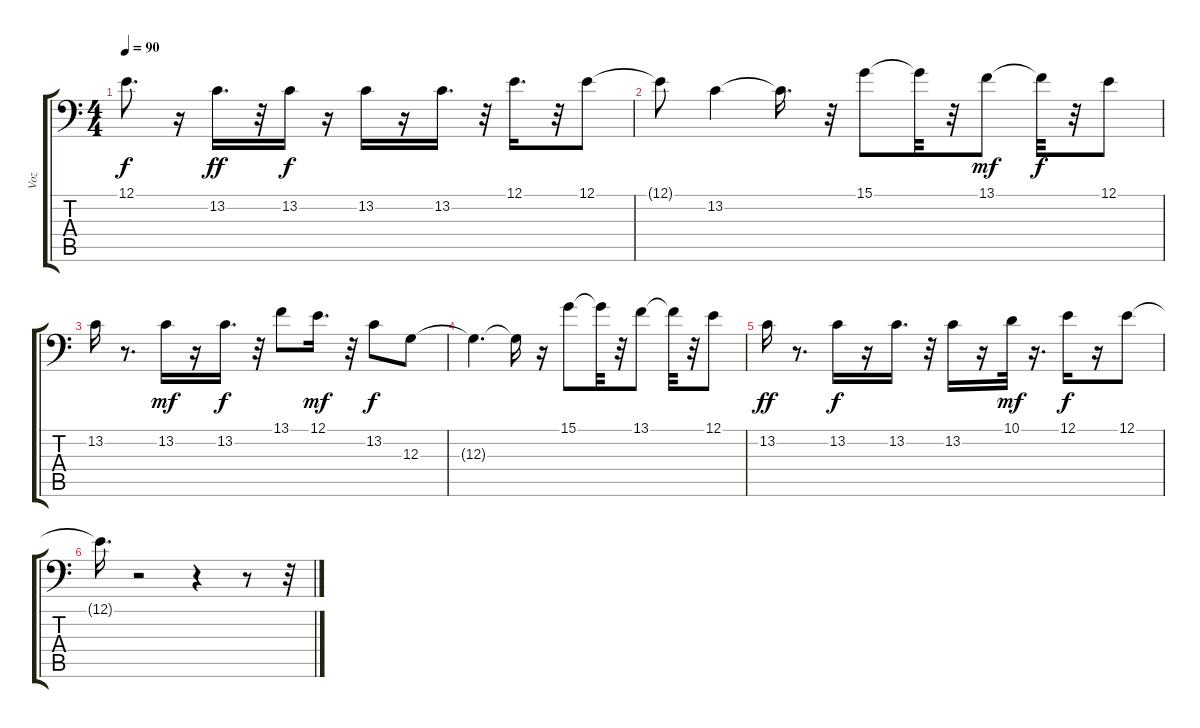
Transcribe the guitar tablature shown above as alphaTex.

\track ("Voz" "Voz") {instrument tenorsax}
\staff {score tabs}
\tuning (E3 B2 G2 D2 A1 E1) {hide}
\ts (4 4)
\tempo 90
\clef f4
\ks c
12.1.8{d dy f} r.16 13.2.16{d dy ff} r.32 13.2.16{dy f} r.16 13.2.16 r.16 13.2.16{d} r.32 12.1.16{d} r.32 12.1.8 |
12.1{t}.8 13.2.4 13.2{t}.16{d} r.32 15.1.8 15.1{t}.32 r.32 13.1.8{dy mf} 13.1{t}.32{dy f} r.32 12.1.8 |
13.2.16 r.8{d} 13.2.16{dy mf} r.16 13.2.16{d dy f} r.32 13.1.8 12.1.16{d dy mf} r.32 13.2.8{dy f} 12.3.8 |
12.3{t}.4{d} 12.3{t}.16 r.16 15.1.8 15.1{t}.32 r.32 13.1.8 13.1{t}.32 r.32 12.1.8 |
13.2.16{dy ff} r.8{d} 13.2.16{dy f} r.16 13.2.16{d} r.32 13.2.16 r.16 10.1.32{dy mf} r.16{d} 12.1.16{dy f} r.16 12.1.8 |
12.1{t}.16{d} r.2 r.4 r.8 r.32
